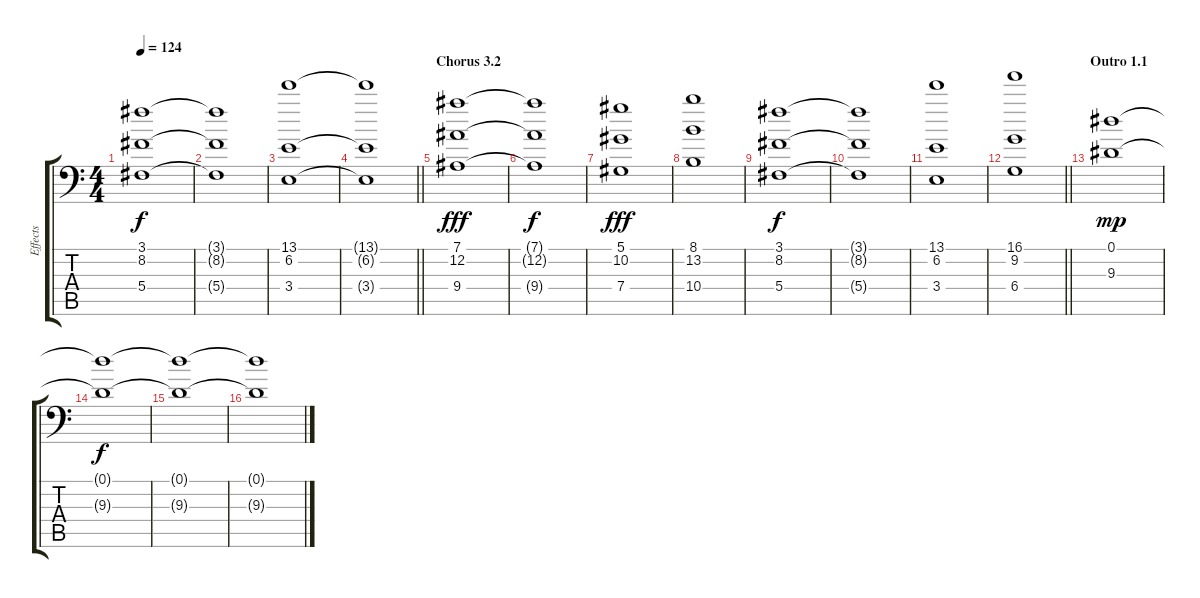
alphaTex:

\track ("Effects" "Effects") {instrument lead2sawtooth}
\staff {score tabs}
\tuning (Eb5 Bb3 Gb3 Db3 Ab2 Db1) {hide}
\ts (4 4)
\tempo 124
\clef f4
\ks c
(3.1 8.2 5.4).1{dy f} |
(3.1{t} 8.2{t} 5.4{t}).1 |
(13.1 6.2 3.4).1 |
\barLineRight lightlight
(13.1{t} 6.2{t} 3.4{t}).1 |
\section ("" "Chorus 3.2")
(7.1 12.2 9.4).1{dy fff volume 14} |
(7.1{t} 12.2{t} 9.4{t}).1{dy f} |
(5.1 10.2 7.4).1{dy fff} |
(8.1 13.2 10.4).1 |
(3.1 8.2 5.4).1{dy f} |
(3.1{t} 8.2{t} 5.4{t}).1 |
(13.1 6.2 3.4).1 |
\barLineRight lightlight
(16.1 9.2 6.4).1 |
\section ("" "Outro 1.1")
(0.1 9.3).1{dy mp} |
(0.1{t} 9.3{t}).1{dy f} |
(0.1{t} 9.3{t}).1 |
(0.1{t} 9.3{t}).1
